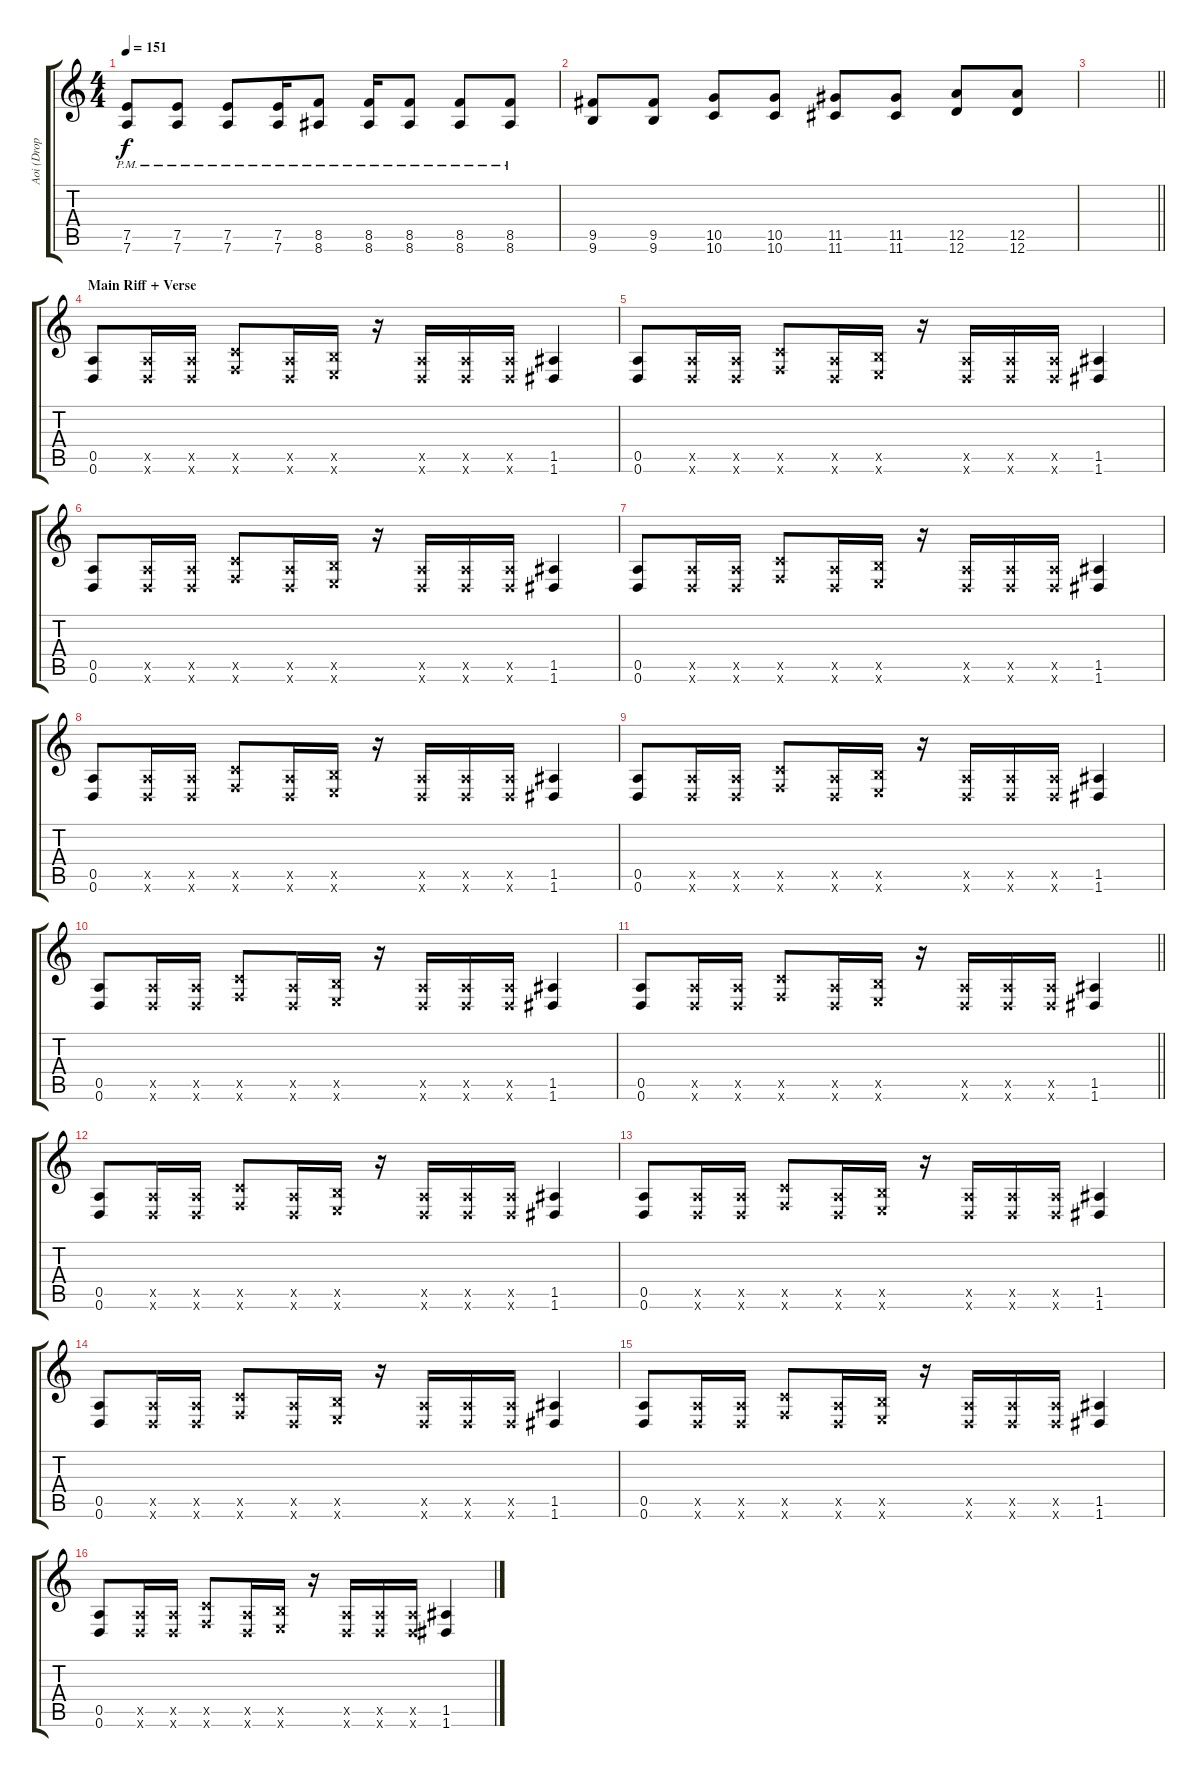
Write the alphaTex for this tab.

\track ("Aoi (Drop D)" "Aoi (Drop ") {instrument overdrivenguitar}
\staff {score tabs}
\tuning (E4 B3 G3 D3 A2 D2) {hide}
\ts (4 4)
\tempo 151
\clef g2
\ks c
(7.5{pm} 7.6{pm}).8{dy f} (7.5{pm} 7.6{pm}).8 (7.5{pm} 7.6{pm}).8 (7.5{pm} 7.6{pm}).16 (8.5{pm} 8.6{pm}).8 (8.5{pm} 8.6{pm}).16 (8.5{pm} 8.6{pm}).8 (8.5{pm} 8.6{pm}).8 (8.5{pm} 8.6{pm}).8 |
(9.5 9.6).8 (9.5 9.6).8 (10.5 10.6).8 (10.5 10.6).8 (11.5 11.6).8 (11.5 11.6).8 (12.5 12.6).8 (12.5 12.6).8 |
\barLineRight lightlight
|
\section ("" "Main Riff + Verse")
(0.5 0.6).8 (0.5{x} 0.6{x}).16 (0.5{x} 0.6{x}).16 (3.5{x} 3.6{x}).8 (0.5{x} 0.6{x}).16 (2.5{x} 2.6{x}).16 r.16 (0.5{x} 0.6{x}).16 (0.5{x} 0.6{x}).16 (0.5{x} 0.6{x}).16 (1.5 1.6).4 |
(0.5 0.6).8 (0.5{x} 0.6{x}).16 (0.5{x} 0.6{x}).16 (3.5{x} 3.6{x}).8 (0.5{x} 0.6{x}).16 (2.5{x} 2.6{x}).16 r.16 (0.5{x} 0.6{x}).16 (0.5{x} 0.6{x}).16 (0.5{x} 0.6{x}).16 (1.5 1.6).4 |
(0.5 0.6).8 (0.5{x} 0.6{x}).16 (0.5{x} 0.6{x}).16 (3.5{x} 3.6{x}).8 (0.5{x} 0.6{x}).16 (2.5{x} 2.6{x}).16 r.16 (0.5{x} 0.6{x}).16 (0.5{x} 0.6{x}).16 (0.5{x} 0.6{x}).16 (1.5 1.6).4 |
(0.5 0.6).8 (0.5{x} 0.6{x}).16 (0.5{x} 0.6{x}).16 (3.5{x} 3.6{x}).8 (0.5{x} 0.6{x}).16 (2.5{x} 2.6{x}).16 r.16 (0.5{x} 0.6{x}).16 (0.5{x} 0.6{x}).16 (0.5{x} 0.6{x}).16 (1.5 1.6).4 |
(0.5 0.6).8 (0.5{x} 0.6{x}).16 (0.5{x} 0.6{x}).16 (3.5{x} 3.6{x}).8 (0.5{x} 0.6{x}).16 (2.5{x} 2.6{x}).16 r.16 (0.5{x} 0.6{x}).16 (0.5{x} 0.6{x}).16 (0.5{x} 0.6{x}).16 (1.5 1.6).4 |
(0.5 0.6).8 (0.5{x} 0.6{x}).16 (0.5{x} 0.6{x}).16 (3.5{x} 3.6{x}).8 (0.5{x} 0.6{x}).16 (2.5{x} 2.6{x}).16 r.16 (0.5{x} 0.6{x}).16 (0.5{x} 0.6{x}).16 (0.5{x} 0.6{x}).16 (1.5 1.6).4 |
(0.5 0.6).8 (0.5{x} 0.6{x}).16 (0.5{x} 0.6{x}).16 (3.5{x} 3.6{x}).8 (0.5{x} 0.6{x}).16 (2.5{x} 2.6{x}).16 r.16 (0.5{x} 0.6{x}).16 (0.5{x} 0.6{x}).16 (0.5{x} 0.6{x}).16 (1.5 1.6).4 |
\barLineRight lightlight
(0.5 0.6).8 (0.5{x} 0.6{x}).16 (0.5{x} 0.6{x}).16 (3.5{x} 3.6{x}).8 (0.5{x} 0.6{x}).16 (2.5{x} 2.6{x}).16 r.16 (0.5{x} 0.6{x}).16 (0.5{x} 0.6{x}).16 (0.5{x} 0.6{x}).16 (1.5 1.6).4 |
(0.5 0.6).8 (0.5{x} 0.6{x}).16 (0.5{x} 0.6{x}).16 (3.5{x} 3.6{x}).8 (0.5{x} 0.6{x}).16 (2.5{x} 2.6{x}).16 r.16 (0.5{x} 0.6{x}).16 (0.5{x} 0.6{x}).16 (0.5{x} 0.6{x}).16 (1.5 1.6).4 |
(0.5 0.6).8 (0.5{x} 0.6{x}).16 (0.5{x} 0.6{x}).16 (3.5{x} 3.6{x}).8 (0.5{x} 0.6{x}).16 (2.5{x} 2.6{x}).16 r.16 (0.5{x} 0.6{x}).16 (0.5{x} 0.6{x}).16 (0.5{x} 0.6{x}).16 (1.5 1.6).4 |
(0.5 0.6).8 (0.5{x} 0.6{x}).16 (0.5{x} 0.6{x}).16 (3.5{x} 3.6{x}).8 (0.5{x} 0.6{x}).16 (2.5{x} 2.6{x}).16 r.16 (0.5{x} 0.6{x}).16 (0.5{x} 0.6{x}).16 (0.5{x} 0.6{x}).16 (1.5 1.6).4 |
(0.5 0.6).8 (0.5{x} 0.6{x}).16 (0.5{x} 0.6{x}).16 (3.5{x} 3.6{x}).8 (0.5{x} 0.6{x}).16 (2.5{x} 2.6{x}).16 r.16 (0.5{x} 0.6{x}).16 (0.5{x} 0.6{x}).16 (0.5{x} 0.6{x}).16 (1.5 1.6).4 |
(0.5 0.6).8 (0.5{x} 0.6{x}).16 (0.5{x} 0.6{x}).16 (3.5{x} 3.6{x}).8 (0.5{x} 0.6{x}).16 (2.5{x} 2.6{x}).16 r.16 (0.5{x} 0.6{x}).16 (0.5{x} 0.6{x}).16 (0.5{x} 0.6{x}).16 (1.5 1.6).4
